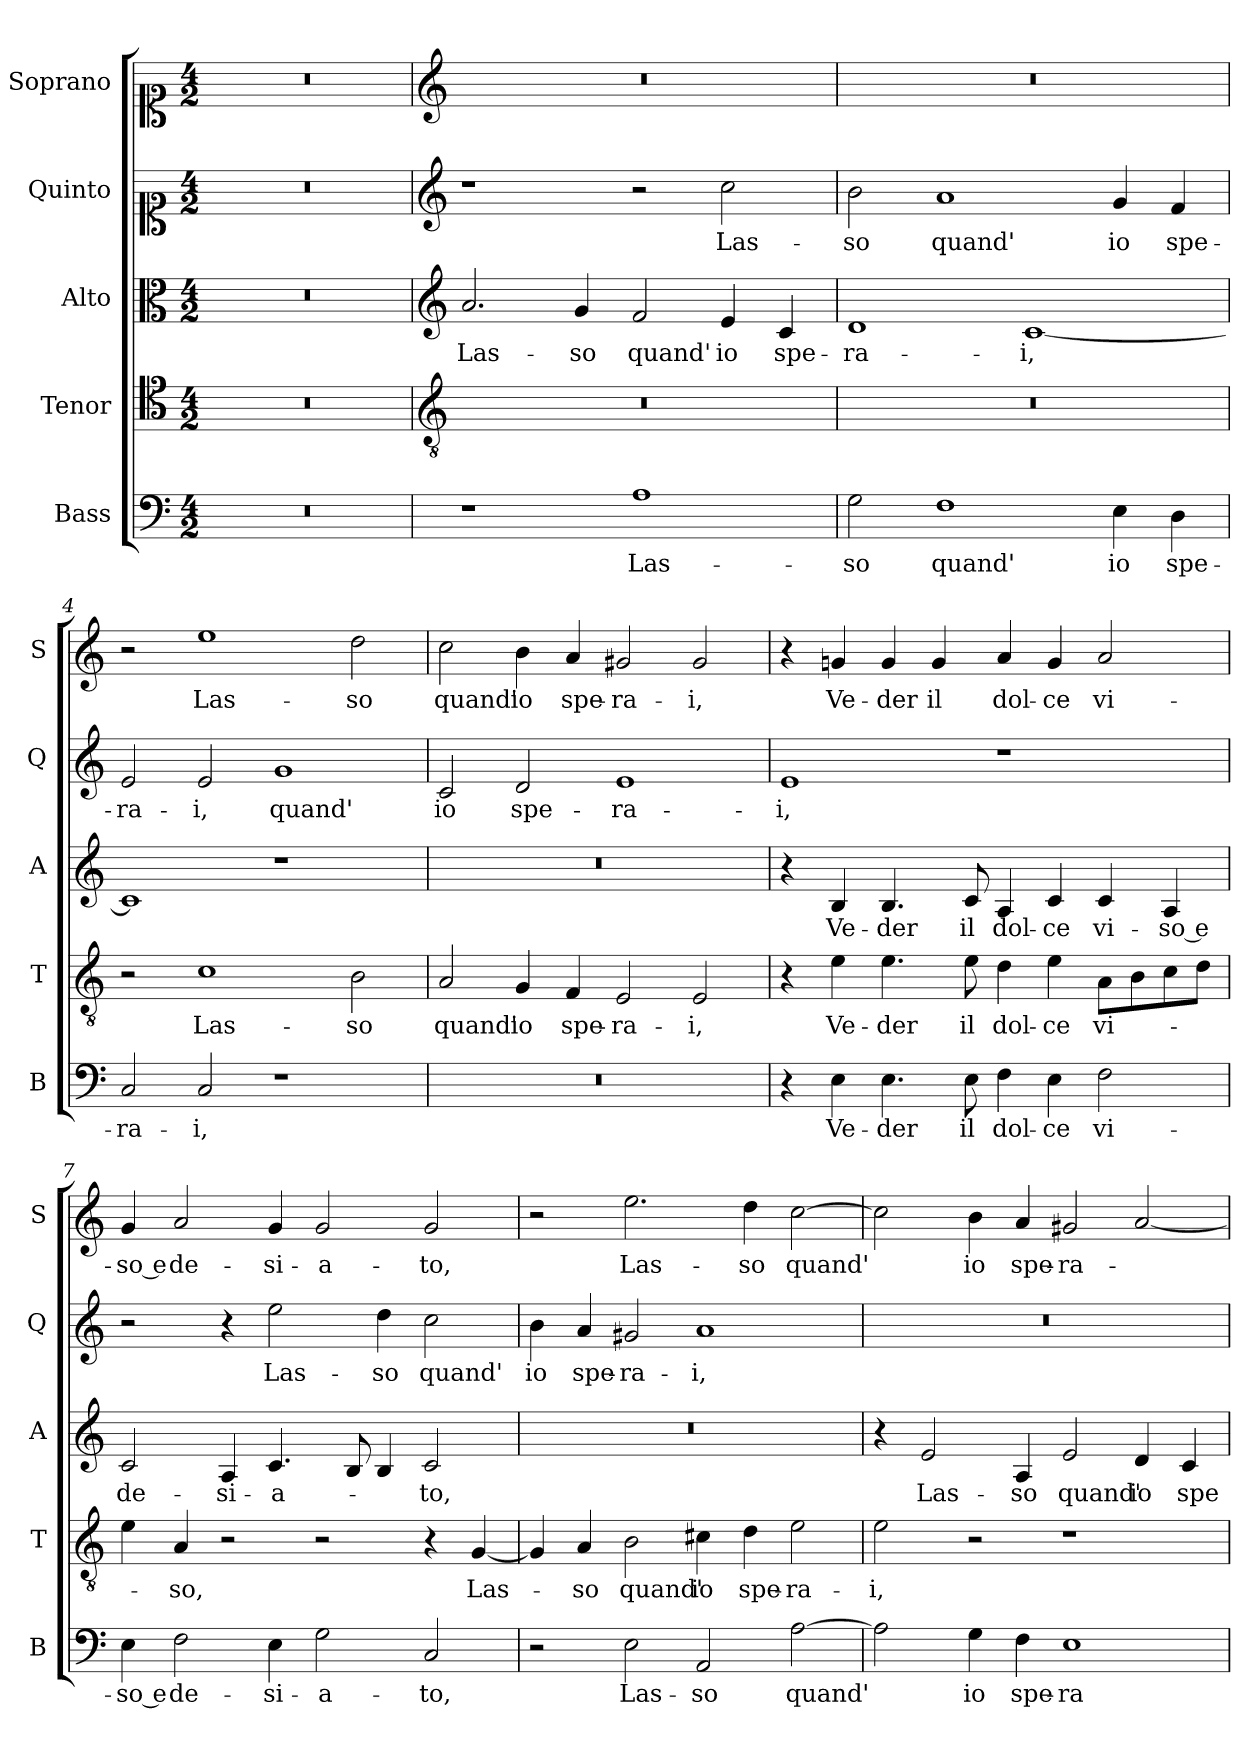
**kern	**text	**kern	**text	**kern	**text	**kern	**text	**kern	**text
*part5	*part5	*part4	*part4	*part3	*part3	*part2	*part2	*part1	*part1
*staff5	*staff5	*staff4	*staff4	*staff3	*staff3	*staff2	*staff2	*staff1	*staff1
*I"Bass	*	*I"Tenor	*	*I"Alto	*	*I"Quinto	*	*I"Soprano	*
*I'B	*	*I'T	*	*I'A	*	*I'Q	*	*I'S	*
*clefF4	*	*clefC4	*	*clefC3	*	*clefC1	*	*clefC1	*
*k[]	*	*k[]	*	*k[]	*	*k[]	*	*k[]	*
*C:	*	*C:	*	*C:	*	*C:	*	*C:	*
*M4/2	*	*M4/2	*	*M4/2	*	*M4/2	*	*M4/2	*
=1	=1	=1	=1	=1	=1	=1	=1	=1	=1
0r	.	0r	.	0r	.	0r	.	0r	.
=2	=2	=2	=2	=2	=2	=2	=2	=2	=2
*	*	*clefGv2	*	*clefG2	*	*clefG2	*	*clefG2	*
!	!	!	!	!	!LO:LY:b	!	!	!	!
1r	.	0r	.	2.a/	Las-	1r	.	0r	.
!	!	!	!	!	!LO:LY:b	!	!	!	!
.	.	.	.	4g/	-so	.	.	.	.
!	!LO:LY:b	!	!	!	!LO:LY:b	!	!	!	!
1A	Las-	.	.	2f/	quand'	2r	.	.	.
!	!	!	!	!	!LO:LY:b	!	!LO:LY:b	!	!
.	.	.	.	4e/	io	2cc\	Las-	.	.
!	!	!	!	!	!LO:LY:b	!	!	!	!
.	.	.	.	4c/	spe-	.	.	.	.
=3	=3	=3	=3	=3	=3	=3	=3	=3	=3
!	!LO:LY:b	!	!	!	!LO:LY:b	!	!LO:LY:b	!	!
2G\	-so	0r	.	1d	-ra-	2b\	-so	0r	.
!	!LO:LY:b	!	!	!	!	!	!LO:LY:b	!	!
1F	quand'	.	.	.	.	1a	quand'	.	.
!	!	!	!	!	!LO:LY:b	!	!	!	!
.	.	.	.	[1c	-i,	.	.	.	.
!	!LO:LY:b	!	!	!	!	!	!LO:LY:b	!	!
4E\	io	.	.	.	.	4g/	io	.	.
!	!LO:LY:b	!	!	!	!	!	!LO:LY:b	!	!
4D\	spe-	.	.	.	.	4f/	spe-	.	.
=4	=4	=4	=4	=4	=4	=4	=4	=4	=4
!	!LO:LY:b	!	!	!	!	!	!LO:LY:b	!	!
2C/	-ra-	2r	.	1c]	.	2e/	-ra-	2r	.
!	!LO:LY:b	!	!LO:LY:b	!	!	!	!LO:LY:b	!	!LO:LY:b
2C/	-i,	1c	Las-	.	.	2e/	-i,	1ee	Las-
!	!	!	!	!	!	!	!LO:LY:b	!	!
1r	.	.	.	1r	.	1g	quand'	.	.
!	!	!	!LO:LY:b	!	!	!	!	!	!LO:LY:b
.	.	2B\	-so	.	.	.	.	2dd\	-so
!!LO:LB:g=z
=5	=5	=5	=5	=5	=5	=5	=5	=5	=5
!	!	!	!LO:LY:b	!	!	!	!LO:LY:b	!	!LO:LY:b
0r	.	2A/	quand'	0r	.	2c/	io	2cc\	quand'
!	!	!	!LO:LY:b	!	!	!	!LO:LY:b	!	!LO:LY:b
.	.	4G/	io	.	.	2d/	spe-	4b\	io
!	!	!	!LO:LY:b	!	!	!	!	!	!LO:LY:b
.	.	4F/	spe-	.	.	.	.	4a/	spe-
!	!	!	!LO:LY:b	!	!	!	!LO:LY:b	!	!LO:LY:b
.	.	2E/	-ra-	.	.	1e	-ra-	2g#X/	-ra-
!	!	!	!LO:LY:b	!	!	!	!	!	!LO:LY:b
.	.	2E/	-i,	.	.	.	.	2g#/	-i,
=6	=6	=6	=6	=6	=6	=6	=6	=6	=6
!	!	!	!	!	!	!	!LO:LY:b	!	!
4r	.	4r	.	4r	.	1e	-i,	4r	.
!	!LO:LY:b	!	!LO:LY:b	!	!LO:LY:b	!	!	!	!LO:LY:b
4E\	Ve-	4e\	Ve-	4B/	Ve-	.	.	4gni/	Ve-
!	!LO:LY:b	!	!LO:LY:b	!	!LO:LY:b	!	!	!	!LO:LY:b
4.E\	-der	4.e\	-der	4.B/	-der	.	.	4g/	-der
!	!	!	!	!	!	!	!	!	!LO:LY:b
.	.	.	.	.	.	.	.	4g/	il
!	!LO:LY:b	!	!LO:LY:b	!	!LO:LY:b	!	!	!	!
8E\	il	8e\	il	8c/	il	.	.	.	.
!	!LO:LY:b	!	!LO:LY:b	!	!LO:LY:b	!	!	!	!LO:LY:b
4F\	dol-	4d\	dol-	4A/	dol-	1r	.	4a/	dol-
!	!LO:LY:b	!	!LO:LY:b	!	!LO:LY:b	!	!	!	!LO:LY:b
4E\	-ce	4e\	-ce	4c/	-ce	.	.	4g/	-ce
!	!LO:LY:b	!	!LO:LY:b	!	!LO:LY:b	!	!	!	!LO:LY:b
2F\	vi-	8A\L	vi-	4c/	vi-	.	.	2a/	vi-
.	.	8B\	.	.	.	.	.	.	.
!	!	!	!	!	!LO:LY:b	!	!	!	!
.	.	8c\	.	4A/	-so e	.	.	.	.
.	.	8d\J	.	.	.	.	.	.	.
=7	=7	=7	=7	=7	=7	=7	=7	=7	=7
!	!LO:LY:b	!	!	!	!LO:LY:b	!	!	!	!LO:LY:b
4E\	-so e	4e\	.	2c/	de-	2r	.	4g/	-so e
!	!LO:LY:b	!	!LO:LY:b	!	!	!	!	!	!LO:LY:b
2F\	de-	4A/	-so,	.	.	.	.	2a/	de-
!	!	!	!	!	!LO:LY:b	!	!	!	!
.	.	2r	.	4A/	-si-	4r	.	.	.
!	!LO:LY:b	!	!	!	!LO:LY:b	!	!LO:LY:b	!	!LO:LY:b
4E\	-si-	.	.	4.c/	-a-	2ee\	Las-	4g/	-si-
!	!LO:LY:b	!	!	!	!	!	!	!	!LO:LY:b
2G\	-a-	2r	.	.	.	.	.	2g/	-a-
.	.	.	.	8B/	.	.	.	.	.
!	!	!	!	!	!	!	!LO:LY:b	!	!
.	.	.	.	4B/	.	4dd\	-so	.	.
!	!LO:LY:b	!	!	!	!LO:LY:b	!	!LO:LY:b	!	!LO:LY:b
2C/	-to,	4r	.	2c/	-to,	2cc\	quand'	2g/	-to,
!	!	!	!LO:LY:b	!	!	!	!	!	!
.	.	[4G/	Las-	.	.	.	.	.	.
!!LO:PB:g=z
=8	=8	=8	=8	=8	=8	=8	=8	=8	=8
!	!	!	!	!	!	!	!LO:LY:b	!	!
2r	.	4G/]	.	0r	.	4b\	io	2r	.
!	!	!	!LO:LY:b	!	!	!	!LO:LY:b	!	!
.	.	4A/	-so	.	.	4a/	spe-	.	.
!	!LO:LY:b	!	!LO:LY:b	!	!	!	!LO:LY:b	!	!LO:LY:b
2E\	Las-	2B\	quand'	.	.	2g#X/	-ra-	2.ee\	Las-
!	!LO:LY:b	!	!LO:LY:b	!	!	!	!LO:LY:b	!	!
2AA/	-so	4c#X\	io	.	.	1a	-i,	.	.
!	!	!	!LO:LY:b	!	!	!	!	!	!LO:LY:b
.	.	4d\	spe-	.	.	.	.	4dd\	-so
!	!LO:LY:b	!	!LO:LY:b	!	!	!	!	!	!LO:LY:b
[2A\	quand'	2e\	-ra-	.	.	.	.	[2cc\	quand'
=9	=9	=9	=9	=9	=9	=9	=9	=9	=9
!	!	!	!LO:LY:b	!	!	!	!	!	!
2A\]	.	2e\	-i,	4r	.	0r	.	2cc\]	.
!	!	!	!	!	!LO:LY:b	!	!	!	!
.	.	.	.	2e/	Las-	.	.	.	.
!	!LO:LY:b	!	!	!	!	!	!	!	!LO:LY:b
4G\	io	2r	.	.	.	.	.	4b\	io
!	!LO:LY:b	!	!	!	!LO:LY:b	!	!	!	!LO:LY:b
4F\	spe-	.	.	4A/	-so	.	.	4a/	spe-
!	!LO:LY:b	!	!	!	!LO:LY:b	!	!	!	!LO:LY:b
1E	-ra-	1r	.	2e/	quand'	.	.	2g#X/	-ra-
!	!	!	!	!	!LO:LY:b	!	!	!	!
.	.	.	.	4d/	io	.	.	[2a/	.
!	!	!	!	!	!LO:LY:b	!	!	!	!
.	.	.	.	4c/	spe-	.	.	.	.
=	=	=	=	=	=	=	=	=	=
*-	*-	*-	*-	*-	*-	*-	*-	*-	*-
